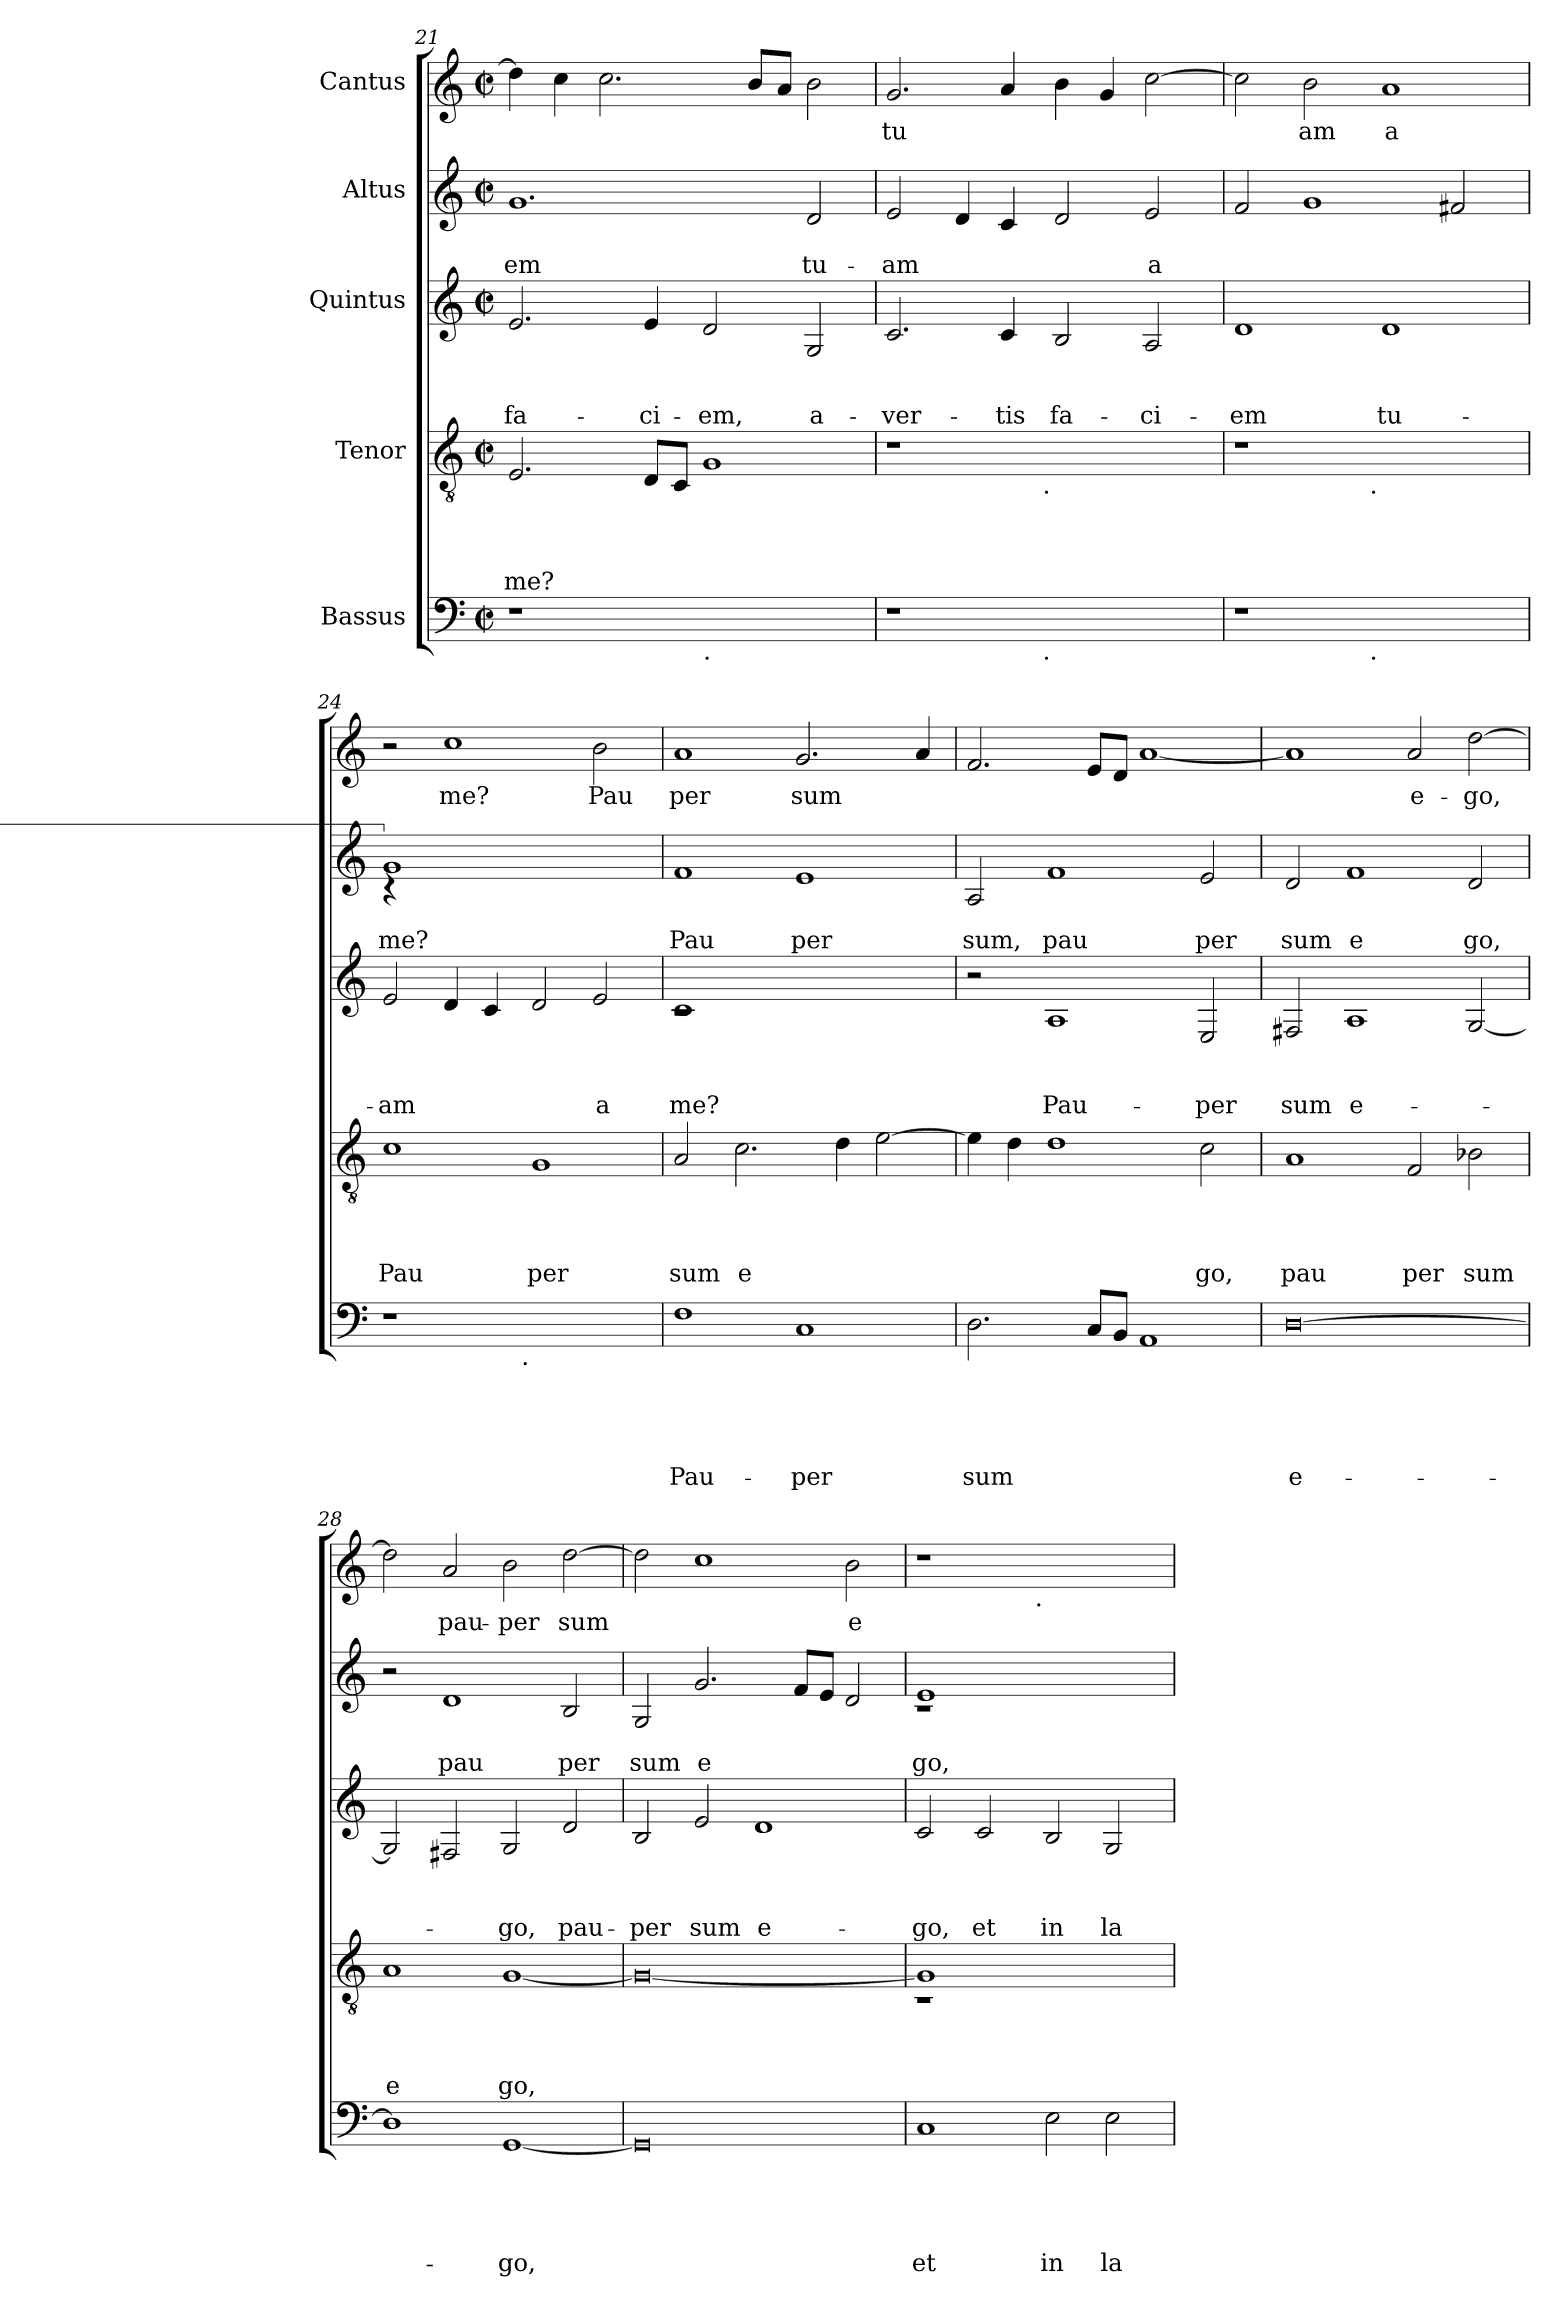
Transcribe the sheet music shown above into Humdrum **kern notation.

**kern	**text	**text	**text	**text	**text	**kern	**text	**text	**text	**text	**kern	**text	**text	**text	**kern	**text	**text	**kern	**text
*part5	*part5	*part5	*part5	*part5	*part5	*part4	*part4	*part4	*part4	*part4	*part3	*part3	*part3	*part3	*part2	*part2	*part2	*part1	*part1
*staff5	*staff5	*staff5	*staff5	*staff5	*staff5	*staff4	*staff4	*staff4	*staff4	*staff4	*staff3	*staff3	*staff3	*staff3	*staff2	*staff2	*staff2	*staff1	*staff1
*I"Bassus	*	*	*	*	*	*I"Tenor	*	*	*	*	*I"Quintus	*	*	*	*I"Altus	*	*	*I"Cantus	*
*clefF4	*	*	*	*	*	*clefGv2	*	*	*	*	*clefG2	*	*	*	*clefG2	*	*	*clefG2	*
*k[]	*	*	*	*	*	*k[]	*	*	*	*	*k[]	*	*	*	*k[]	*	*	*k[]	*
*C:	*	*	*	*	*	*C:	*	*	*	*	*C:	*	*	*	*C:	*	*	*C:	*
*M2/2	*	*	*	*	*	*M2/2	*	*	*	*	*M2/2	*	*	*	*M2/2	*	*	*M2/2	*
*met(c|)	*	*	*	*	*	*met(c|)	*	*	*	*	*met(c|)	*	*	*	*met(c|)	*	*	*met(c|)	*
=21	=21	=21	=21	=21	=21	=21	=21	=21	=21	=21	=21	=21	=21	=21	=21	=21	=21	=21	=21
!	!	!	!	!	!	!	!	!	!	!LO:LY:b	!	!	!	!LO:LY:b	!	!	!LO:LY:b	!	!
1r	.	.	.	.	.	2.E/	.	.	.	me?	2.e/	.	.	fa-	1.g	.	-em	4dd\]	.
.	.	.	.	.	.	.	.	.	.	.	.	.	.	.	.	.	.	4cc\	.
.	.	.	.	.	.	.	.	.	.	.	.	.	.	.	.	.	.	2.cc\	.
!	!	!	!	!	!	!	!	!	!	!	!	!	!	!LO:LY:b	!	!	!	!	!
.	.	.	.	.	.	8D/L	.	.	.	.	4e/	.	.	-ci-	.	.	.	.	.
.	.	.	.	.	.	8C/J	.	.	.	.	.	.	.	.	.	.	.	.	.
!LO:TX:b:t=.	!	!	!	!	!	!	!	!	!	!	!	!	!	!	!	!	!	!	!
!	!	!	!	!	!	!	!	!	!	!	!	!	!	!LO:LY:b	!	!	!	!	!
1ryy	.	.	.	.	.	1G	.	.	.	.	2d/	.	.	-em,	.	.	.	.	.
.	.	.	.	.	.	.	.	.	.	.	.	.	.	.	.	.	.	8b/L	.
.	.	.	.	.	.	.	.	.	.	.	.	.	.	.	.	.	.	8a/J	.
!	!	!	!	!	!	!	!	!	!	!	!	!	!	!LO:LY:b	!	!	!LO:LY:b	!	!
.	.	.	.	.	.	.	.	.	.	.	2G/	.	.	a-	2d/	.	tu-	2b\	.
=22	=22	=22	=22	=22	=22	=22	=22	=22	=22	=22	=22	=22	=22	=22	=22	=22	=22	=22	=22
!	!	!	!	!	!	!	!	!	!	!	!	!	!	!LO:LY:b	!	!	!LO:LY:b	!	!LO:LY:b
*^	*	*	*	*	*	*^	*	*	*	*	*	*	*	*	*	*	*	*	*
1r	2ryy	.	.	.	.	.	1r	2ryy	.	.	.	.	2.c/	.	.	-ver-	2e/	.	-am	2.g/	tu
.	4...ryy	.	.	.	.	.	.	4...ryy	.	.	.	.	.	.	.	.	4d/	.	.	.	.
!	!	!	!	!	!	!	!	!	!	!	!	!	!	!	!	!LO:LY:b	!	!	!	!	!
.	.	.	.	.	.	.	.	.	.	.	.	.	4c/	.	.	-tis	4c/	.	.	4a/	.
!	!	!	!	!	!	!	!	!LO:TX:b:t=.	!	!	!	!	!	!	!	!	!	!	!	!	!
!	!LO:TX:b:t=.	!	!	!	!	!	!	!	!	!	!	!	!	!	!	!	!	!	!	!	!
.	1ryy	.	.	.	.	.	.	1ryy	.	.	.	.	.	.	.	.	.	.	.	.	.
!	!	!	!	!	!	!	!	!	!	!	!	!	!	!	!	!LO:LY:b	!	!	!	!	!
1ryy	.	.	.	.	.	.	1ryy	.	.	.	.	.	2B/	.	.	fa-	2d/	.	.	4b\	.
.	.	.	.	.	.	.	.	.	.	.	.	.	.	.	.	.	.	.	.	4g/	.
!	!	!	!	!	!	!	!	!	!	!	!	!	!	!	!	!LO:LY:b	!	!	!LO:LY:b	!	!
.	.	.	.	.	.	.	.	.	.	.	.	.	2A/	.	.	-ci-	2e/	.	a	[>2cc\	.
.	32ryy	.	.	.	.	.	.	32ryy	.	.	.	.	.	.	.	.	.	.	.	.	.
=23	=23	=23	=23	=23	=23	=23	=23	=23	=23	=23	=23	=23	=23	=23	=23	=23	=23	=23	=23	=23	=23
!	!	!	!	!	!	!	!	!	!	!	!	!	!	!	!	!LO:LY:b	!	!	!	!	!
1r	2ryy	.	.	.	.	.	1r	2ryy	.	.	.	.	1d	.	.	-em	2f/	.	.	2cc\]	.
!	!	!	!	!	!	!	!	!	!	!	!	!	!	!	!	!	!	!	!	!	!LO:LY:b
.	4...ryy	.	.	.	.	.	.	4...ryy	.	.	.	.	.	.	.	.	1g	.	.	2b\	am
!	!	!	!	!	!	!	!	!LO:TX:b:t=.	!	!	!	!	!	!	!	!	!	!	!	!	!
!	!LO:TX:b:t=.	!	!	!	!	!	!	!	!	!	!	!	!	!	!	!	!	!	!	!	!
.	1ryy	.	.	.	.	.	.	1ryy	.	.	.	.	.	.	.	.	.	.	.	.	.
!	!	!	!	!	!	!	!	!	!	!	!	!	!	!	!	!LO:LY:b	!	!	!	!	!LO:LY:b
1ryy	.	.	.	.	.	.	1ryy	.	.	.	.	.	1d	.	.	tu-	.	.	.	1a	a
.	.	.	.	.	.	.	.	.	.	.	.	.	.	.	.	.	2f#X/	.	.	.	.
.	32ryy	.	.	.	.	.	.	32ryy	.	.	.	.	.	.	.	.	.	.	.	.	.
=24	=24	=24	=24	=24	=24	=24	=24	=24	=24	=24	=24	=24	=24	=24	=24	=24	=24	=24	=24	=24	=24
*	*	*	*	*	*	*	*	*	*	*	*	*	*	*	*	*	*^	*	*	*	*
!	!	!	!	!	!	!	!	!	!	!	!	!LO:LY:b	!	!	!	!LO:LY:b	!	!LO:N:vis=1	!	!LO:LY:b	!	!
*	*	*	*	*	*	*	*v	*v	*	*	*	*	*	*	*	*	*	*	*	*	*	*
1r	2ryy	.	.	.	.	.	1c	.	.	.	Pau	2e/	.	.	-am	1g	32%31rc	.	me?	2r	.
!	!	!	!	!	!	!	!	!	!	!	!	!	!	!	!	!	!	!	!	!	!LO:LY:b
.	4...ryy	.	.	.	.	.	.	.	.	.	.	4d/	.	.	.	.	.	.	.	1cc	me?
.	.	.	.	.	.	.	.	.	.	.	.	4c/	.	.	.	.	.	.	.	.	.
!	!LO:TX:b:t=.	!	!	!	!	!	!	!	!	!	!	!	!	!	!	!	!	!	!	!	!
.	1ryy	.	.	.	.	.	.	.	.	.	.	.	.	.	.	.	1ryy	.	.	.	.
!	!	!	!	!	!	!	!	!	!	!	!LO:LY:b	!	!	!	!	!	!	!	!	!	!
1ryy	.	.	.	.	.	.	1G	.	.	.	per	2d/	.	.	.	1ryy	.	.	.	.	.
!	!	!	!	!	!	!	!	!	!	!	!	!	!	!	!LO:LY:b	!	!	!	!	!	!LO:LY:b
.	.	.	.	.	.	.	.	.	.	.	.	2e/	.	.	a	.	.	.	.	2b\	Pau
.	32ryy	.	.	.	.	.	.	.	.	.	.	.	.	.	.	.	32ryy	.	.	.	.
!!LO:LB:g=z
=25	=25	=25	=25	=25	=25	=25	=25	=25	=25	=25	=25	=25	=25	=25	=25	=25	=25	=25	=25	=25	=25
*	*	*	*	*	*	*	*	*	*	*	*	*^	*	*	*	*	*	*	*	*	*
!	!	!	!	!	!	!LO:LY:b	!	!	!	!	!LO:LY:b	!	!LO:N:vis=1	!	!	!LO:LY:b	!	!	!	!LO:LY:b	!	!LO:LY:b
*v	*v	*	*	*	*	*	*	*	*	*	*	*	*	*	*	*	*v	*v	*	*	*	*
1F	.	.	.	.	Pau-	2A/	.	.	.	sum	1c	0rc	.	.	me?	1f	.	Pau	1a	per
!	!	!	!	!	!	!	!	!	!	!LO:LY:b	!	!	!	!	!	!	!	!	!	!
.	.	.	.	.	.	2.c\	.	.	.	e	.	.	.	.	.	.	.	.	.	.
!	!	!	!	!	!LO:LY:b	!	!	!	!	!	!	!	!	!	!	!	!	!LO:LY:b	!	!LO:LY:b
1C	.	.	.	.	-per	.	.	.	.	.	1ryy	.	.	.	.	1e	.	per	2.g/	sum
.	.	.	.	.	.	4d\	.	.	.	.	.	.	.	.	.	.	.	.	.	.
.	.	.	.	.	.	[>2e\	.	.	.	.	.	.	.	.	.	.	.	.	.	.
.	.	.	.	.	.	.	.	.	.	.	.	.	.	.	.	.	.	.	4a/	.
*	*	*	*	*	*	*	*	*	*	*	*v	*v	*	*	*	*	*	*	*	*
=26	=26	=26	=26	=26	=26	=26	=26	=26	=26	=26	=26	=26	=26	=26	=26	=26	=26	=26	=26
!	!	!	!	!	!LO:LY:b	!	!	!	!	!	!	!	!	!	!	!	!LO:LY:b	!	!
2.D\	.	.	.	.	sum	4e\]	.	.	.	.	2r	.	.	.	2A/	.	sum,	2.f/	.
.	.	.	.	.	.	4d\	.	.	.	.	.	.	.	.	.	.	.	.	.
!	!	!	!	!	!	!	!	!	!	!	!	!	!	!LO:LY:b	!	!	!LO:LY:b	!	!
.	.	.	.	.	.	1d	.	.	.	.	1A	.	.	Pau-	1f	.	pau	.	.
8C/L	.	.	.	.	.	.	.	.	.	.	.	.	.	.	.	.	.	8e/L	.
8BB/J	.	.	.	.	.	.	.	.	.	.	.	.	.	.	.	.	.	8d/J	.
1AA	.	.	.	.	.	.	.	.	.	.	.	.	.	.	.	.	.	[<1a	.
!	!	!	!	!	!	!	!	!	!	!LO:LY:b	!	!	!	!LO:LY:b	!	!	!LO:LY:b	!	!
.	.	.	.	.	.	2c\	.	.	.	go,	2E/	.	.	-per	2e/	.	per	.	.
=27	=27	=27	=27	=27	=27	=27	=27	=27	=27	=27	=27	=27	=27	=27	=27	=27	=27	=27	=27
!	!	!	!	!	!LO:LY:b:rj	!	!	!	!	!LO:LY:b	!	!	!	!LO:LY:b	!	!	!LO:LY:b	!	!
[>0D	.	.	.	.	e-	1A	.	.	.	pau	2F#X/	.	.	sum	2d/	.	sum	1a]	.
!	!	!	!	!	!	!	!	!	!	!	!	!	!	!LO:LY:b:rj	!	!	!LO:LY:b	!	!
.	.	.	.	.	.	.	.	.	.	.	1A	.	.	e-	1f	.	e	.	.
!	!	!	!	!	!	!	!	!	!	!LO:LY:b	!	!	!	!	!	!	!	!	!LO:LY:b
.	.	.	.	.	.	2F/	.	.	.	per	.	.	.	.	.	.	.	2a/	e-
!	!	!	!	!	!	!	!	!	!	!LO:LY:b	!	!	!	!	!	!	!LO:LY:b	!	!LO:LY:b
.	.	.	.	.	.	2B-X\	.	.	.	sum	[<2G/	.	.	.	2d/	.	go,	[>2dd\	-go,
=28	=28	=28	=28	=28	=28	=28	=28	=28	=28	=28	=28	=28	=28	=28	=28	=28	=28	=28	=28
!	!	!	!	!	!	!	!	!	!	!LO:LY:b	!	!	!	!	!	!	!	!	!
1D]	.	.	.	.	.	1A	.	.	.	e	2G/]	.	.	.	2r	.	.	2dd\]	.
!	!	!	!	!	!	!	!	!	!	!	!	!	!	!	!	!	!LO:LY:b	!	!LO:LY:b
.	.	.	.	.	.	.	.	.	.	.	2F#X/	.	.	.	1d	.	pau	2a/	pau-
!	!	!	!	!	!LO:LY:b	!	!	!	!	!LO:LY:b	!	!	!	!LO:LY:b	!	!	!	!	!LO:LY:b
[<1GG	.	.	.	.	-go,	[<1G	.	.	.	go,	2G/	.	.	-go,	.	.	.	2b\	-per
!	!	!	!	!	!	!	!	!	!	!	!	!	!	!LO:LY:b	!	!	!LO:LY:b	!	!LO:LY:b
.	.	.	.	.	.	.	.	.	.	.	2d/	.	.	pau-	2B/	.	per	[>2dd\	sum
=29	=29	=29	=29	=29	=29	=29	=29	=29	=29	=29	=29	=29	=29	=29	=29	=29	=29	=29	=29
!	!	!	!	!	!	!	!	!	!	!	!	!	!	!LO:LY:b	!	!	!LO:LY:b	!	!
0GG]	.	.	.	.	.	0G_	.	.	.	.	2B/	.	.	-per	2G/	.	sum	2dd\]	.
!	!	!	!	!	!	!	!	!	!	!	!	!	!	!LO:LY:b	!	!	!LO:LY:b	!	!
.	.	.	.	.	.	.	.	.	.	.	2e/	.	.	sum	2.g/	.	e	1cc	.
!	!	!	!	!	!	!	!	!	!	!	!	!	!	!LO:LY:b	!	!	!	!	!
.	.	.	.	.	.	.	.	.	.	.	1d	.	.	e-	.	.	.	.	.
.	.	.	.	.	.	.	.	.	.	.	.	.	.	.	8f/L	.	.	.	.
.	.	.	.	.	.	.	.	.	.	.	.	.	.	.	8e/J	.	.	.	.
!	!	!	!	!	!	!	!	!	!	!	!	!	!	!	!	!	!	!	!LO:LY:b
.	.	.	.	.	.	.	.	.	.	.	.	.	.	.	2d/	.	.	2b\	e-
=30	=30	=30	=30	=30	=30	=30	=30	=30	=30	=30	=30	=30	=30	=30	=30	=30	=30	=30	=30
*	*	*	*	*	*	*^	*	*	*	*	*	*	*	*	*^	*	*	*	*
!	!	!	!	!	!LO:LY:b	!	!LO:N:vis=1	!	!	!	!	!	!	!	!LO:LY:b	!	!LO:N:vis=1	!	!LO:LY:b	!	!
*	*	*	*	*	*	*	*	*	*	*	*	*	*	*	*	*	*	*	*	*^	*
1C	.	.	.	.	et	1G]	0rC	.	.	.	.	2c/	.	.	-go,	1e	0rc	.	go,	1r	2ryy	.
!	!	!	!	!	!	!	!	!	!	!	!	!	!	!	!LO:LY:b	!	!	!	!	!	!	!
.	.	.	.	.	.	.	.	.	.	.	.	2c/	.	.	et	.	.	.	.	.	4...ryy	.
!	!	!	!	!	!	!	!	!	!	!	!	!	!	!	!	!	!	!	!	!	!LO:TX:b:t=.	!
.	.	.	.	.	.	.	.	.	.	.	.	.	.	.	.	.	.	.	.	.	1ryy	.
!	!	!	!	!	!LO:LY:b	!	!	!	!	!	!	!	!	!	!LO:LY:b	!	!	!	!	!	!	!
2E\	.	.	.	.	in	1ryy	.	.	.	.	.	2B/	.	.	in	1ryy	.	.	.	1ryy	.	.
!	!	!	!	!	!LO:LY:b	!	!	!	!	!	!	!	!	!	!LO:LY:b	!	!	!	!	!	!	!
2E\	.	.	.	.	la-	.	.	.	.	.	.	2G/	.	.	la-	.	.	.	.	.	.	.
.	.	.	.	.	.	.	.	.	.	.	.	.	.	.	.	.	.	.	.	.	32ryy	.
*	*	*	*	*	*	*	*	*	*	*	*	*	*	*	*	*v	*v	*	*	*	*	*
*	*	*	*	*	*	*v	*v	*	*	*	*	*	*	*	*	*	*	*	*v	*v	*
=	=	=	=	=	=	=	=	=	=	=	=	=	=	=	=	=	=	=	=
*-	*-	*-	*-	*-	*-	*-	*-	*-	*-	*-	*-	*-	*-	*-	*-	*-	*-	*-	*-
